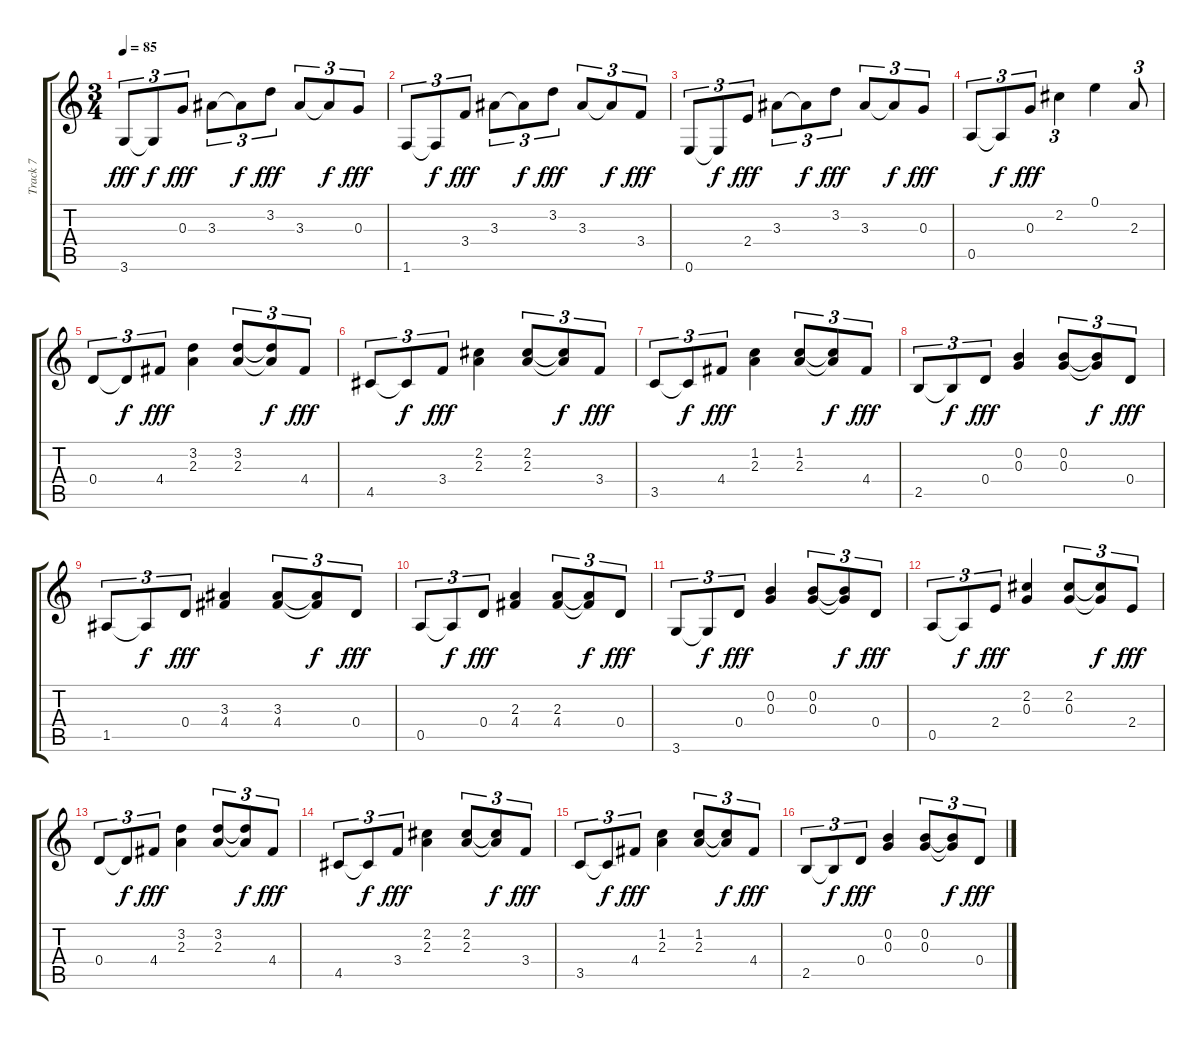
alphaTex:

\track ("Track 7" "Track 7") {instrument electricguitarclean}
\staff {score tabs}
\tuning (E4 B3 G3 D3 A2 E2) {hide}
\ts (3 4)
\tempo 85
\clef g2
\ks c
3.6.8{tu (3 2) dy fff} 3.6{t}.8{tu (3 2) dy f} 0.3.8{tu (3 2) dy fff} 3.3.8{tu (3 2)} 3.3{t}.8{tu (3 2) dy f} 3.2.8{tu (3 2) dy fff} 3.3.8{tu (3 2)} 3.3{t}.8{tu (3 2) dy f} 0.3.8{tu (3 2) dy fff} |
1.6.8{tu (3 2)} 1.6{t}.8{tu (3 2) dy f} 3.4.8{tu (3 2) dy fff} 3.3.8{tu (3 2)} 3.3{t}.8{tu (3 2) dy f} 3.2.8{tu (3 2) dy fff} 3.3.8{tu (3 2)} 3.3{t}.8{tu (3 2) dy f} 3.4.8{tu (3 2) dy fff} |
0.6.8{tu (3 2)} 0.6{t}.8{tu (3 2) dy f} 2.4.8{tu (3 2) dy fff} 3.3.8{tu (3 2)} 3.3{t}.8{tu (3 2) dy f} 3.2.8{tu (3 2) dy fff} 3.3.8{tu (3 2)} 3.3{t}.8{tu (3 2) dy f} 0.3.8{tu (3 2) dy fff} |
0.5.8{tu (3 2)} 0.5{t}.8{tu (3 2) dy f} 0.3.8{tu (3 2) dy fff} 2.2.4{tu (3 2)} 0.1.4 2.3.8{tu (3 2)} |
0.4.8{tu (3 2)} 0.4{t}.8{tu (3 2) dy f} 4.4.8{tu (3 2) dy fff} (3.2 2.3).4 (3.2 2.3).8{tu (3 2)} (3.2{t} 2.3{t}).8{tu (3 2) dy f} 4.4.8{tu (3 2) dy fff} |
4.5.8{tu (3 2)} 4.5{t}.8{tu (3 2) dy f} 3.4.8{tu (3 2) dy fff} (2.2 2.3).4 (2.2 2.3).8{tu (3 2)} (2.2{t} 2.3{t}).8{tu (3 2) dy f} 3.4.8{tu (3 2) dy fff} |
3.5.8{tu (3 2)} 3.5{t}.8{tu (3 2) dy f} 4.4.8{tu (3 2) dy fff} (1.2 2.3).4 (1.2 2.3).8{tu (3 2)} (1.2{t} 2.3{t}).8{tu (3 2) dy f} 4.4.8{tu (3 2) dy fff} |
2.5.8{tu (3 2)} 2.5{t}.8{tu (3 2) dy f} 0.4.8{tu (3 2) dy fff} (0.2 0.3).4 (0.2 0.3).8{tu (3 2)} (0.2{t} 0.3{t}).8{tu (3 2) dy f} 0.4.8{tu (3 2) dy fff} |
1.5.8{tu (3 2)} 1.5{t}.8{tu (3 2) dy f} 0.4.8{tu (3 2) dy fff} (3.3 4.4).4 (3.3 4.4).8{tu (3 2)} (3.3{t} 4.4{t}).8{tu (3 2) dy f} 0.4.8{tu (3 2) dy fff} |
0.5.8{tu (3 2)} 0.5{t}.8{tu (3 2) dy f} 0.4.8{tu (3 2) dy fff} (2.3 4.4).4 (2.3 4.4).8{tu (3 2)} (2.3{t} 4.4{t}).8{tu (3 2) dy f} 0.4.8{tu (3 2) dy fff} |
3.6.8{tu (3 2)} 3.6{t}.8{tu (3 2) dy f} 0.4.8{tu (3 2) dy fff} (0.2 0.3).4 (0.2 0.3).8{tu (3 2)} (0.2{t} 0.3{t}).8{tu (3 2) dy f} 0.4.8{tu (3 2) dy fff} |
0.5.8{tu (3 2)} 0.5{t}.8{tu (3 2) dy f} 2.4.8{tu (3 2) dy fff} (2.2 0.3).4 (2.2 0.3).8{tu (3 2)} (2.2{t} 0.3{t}).8{tu (3 2) dy f} 2.4.8{tu (3 2) dy fff} |
0.4.8{tu (3 2)} 0.4{t}.8{tu (3 2) dy f} 4.4.8{tu (3 2) dy fff} (3.2 2.3).4 (3.2 2.3).8{tu (3 2)} (3.2{t} 2.3{t}).8{tu (3 2) dy f} 4.4.8{tu (3 2) dy fff} |
4.5.8{tu (3 2)} 4.5{t}.8{tu (3 2) dy f} 3.4.8{tu (3 2) dy fff} (2.2 2.3).4 (2.2 2.3).8{tu (3 2)} (2.2{t} 2.3{t}).8{tu (3 2) dy f} 3.4.8{tu (3 2) dy fff} |
3.5.8{tu (3 2)} 3.5{t}.8{tu (3 2) dy f} 4.4.8{tu (3 2) dy fff} (1.2 2.3).4 (1.2 2.3).8{tu (3 2)} (1.2{t} 2.3{t}).8{tu (3 2) dy f} 4.4.8{tu (3 2) dy fff} |
2.5.8{tu (3 2)} 2.5{t}.8{tu (3 2) dy f} 0.4.8{tu (3 2) dy fff} (0.2 0.3).4 (0.2 0.3).8{tu (3 2)} (0.2{t} 0.3{t}).8{tu (3 2) dy f} 0.4.8{tu (3 2) dy fff}
